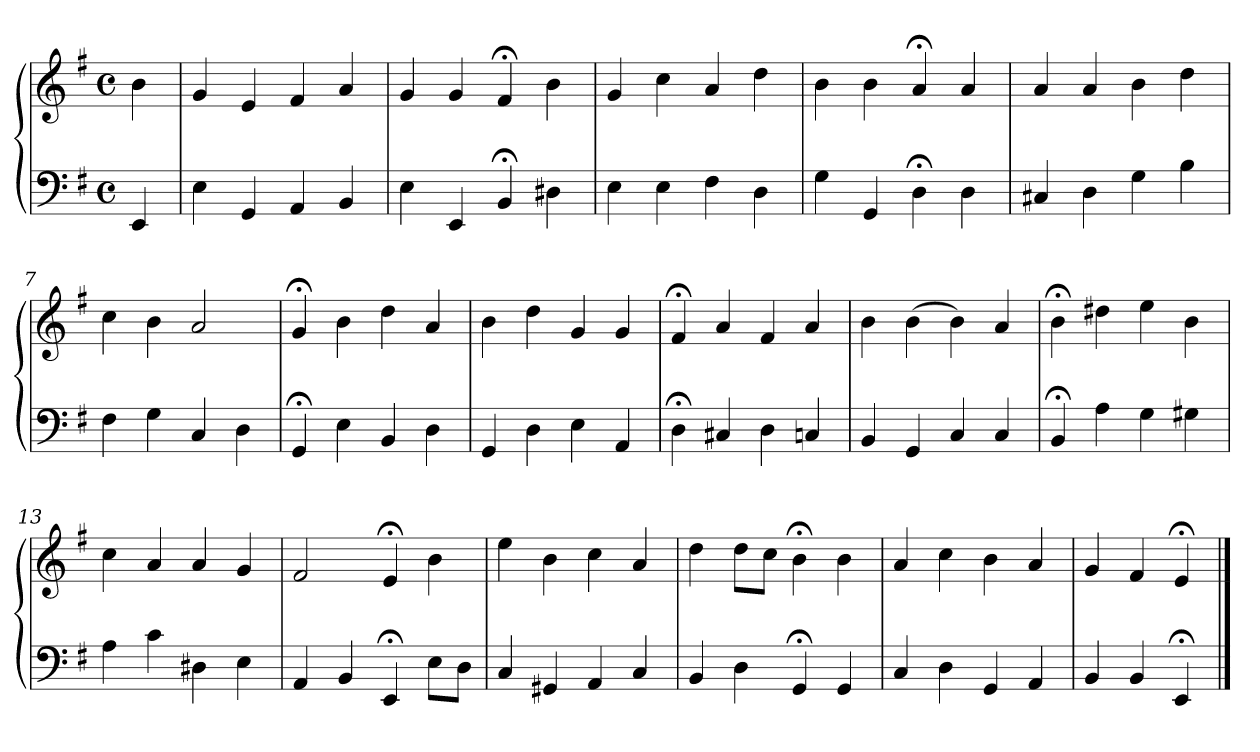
**kern	**kern
*part1	*part1
*staff2	*staff1
*clefF4	*clefG2
*k[f#]	*k[f#]
*M4/4	*M4/4
*met(c)	*met(c)
=1	=1
4EE	4b
=2	=2
4E	4g
4GG	4e
4AA	4f#
4BB	4a
=3	=3
4E	4g
4EE	4g
4BB;<	4f#;<
4D#X	4b
=4	=4
4E	4g
4E	4cc
4F#	4a
4D	4dd
=5	=5
4G	4b
4GG	4b
4D;<	4a;<
4D	4a
=6	=6
4C#X	4a
4D	4a
4G	4b
4B	4dd
=7	=7
4F#	4cc
4G	4b
4C	2a
4D	.
=8	=8
4GG;<	4g;<
4E	4b
4BB	4dd
4D	4a
!!LO:LB:g=z
=9	=9
4GG	4b
4D	4dd
4E	4g
4AA	4g
=10	=10
4D;<	4f#;<
4C#X	4a
4D	4f#
4Cn	4a
=11	=11
4BB	4b
4GG	(4b
4C	4b)
4C	4a
=12	=12
4BB;<	4b;<
4A	4dd#X
4G	4ee
4G#X	4b
=13	=13
4A	4cc
4c	4a
4D#X	4a
4E	4g
=14	=14
4AA	2f#
4BB	.
4EE;<	4e;<
8EL	4b
8DJ	.
=15	=15
4C	4ee
4GG#X	4b
4AA	4cc
4C	4a
!!LO:LB:g=z
=16	=16
4BB	4dd
4D	8ddL
.	8ccJ
4GG;<	4b;<
4GG	4b
=17	=17
4C	4a
4D	4cc
4GG	4b
4AA	4a
=18	=18
4BB	4g
4BB	4f#
4EE;<	4e;<
==	==
*-	*-
